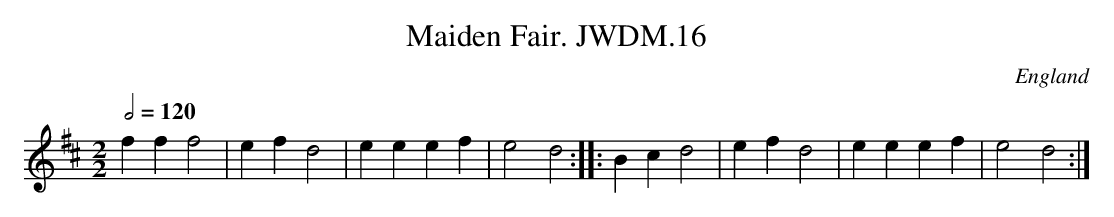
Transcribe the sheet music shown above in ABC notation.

X:1
T:Maiden Fair. JWDM.16
M:2/2
L:1/4
Q:1/2=120
O:England
K:D major
fff2|efd2|eeef|e2d2:||:Bcd2|efd2|eeef|e2d2:|
